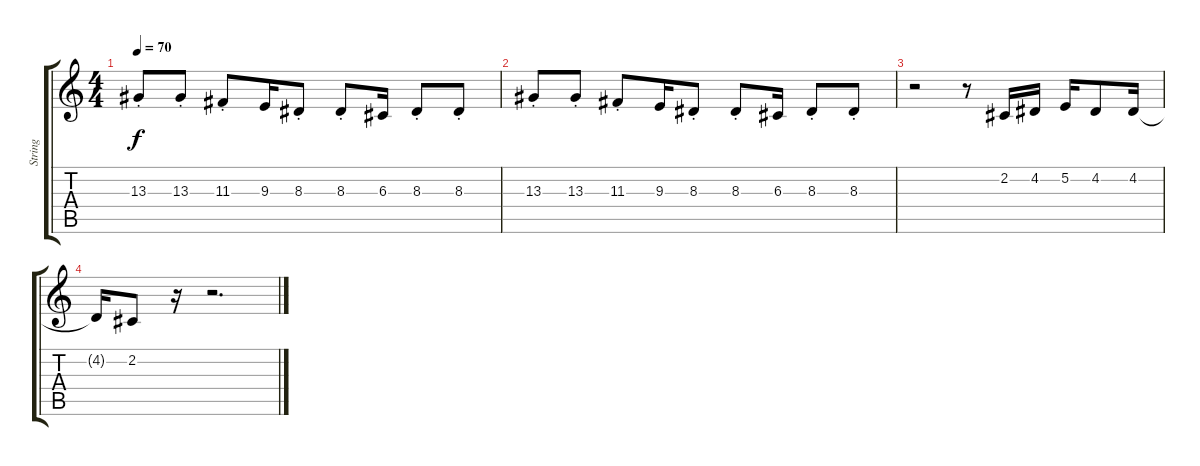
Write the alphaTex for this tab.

\track ("String " "String ") {instrument stringensemble1}
\staff {score tabs}
\tuning (E4 B3 G3 D3 A2 E2) {hide}
\ts (4 4)
\tempo 70
\clef g2
\ks c
13.3{st}.8{dy f} 13.3{st}.8 11.3{st}.8 9.3.16 8.3{st}.8 8.3{st}.8 6.3.16 8.3{st}.8 8.3{st}.8 |
13.3{st}.8 13.3{st}.8 11.3{st}.8 9.3.16 8.3{st}.8 8.3{st}.8 6.3.16 8.3{st}.8 8.3{st}.8 |
r.2 r.8 2.2.16 4.2.16 5.2.16 4.2.8 4.2.16 |
4.2{t}.16 2.2.8 r.16 r.2{d}
